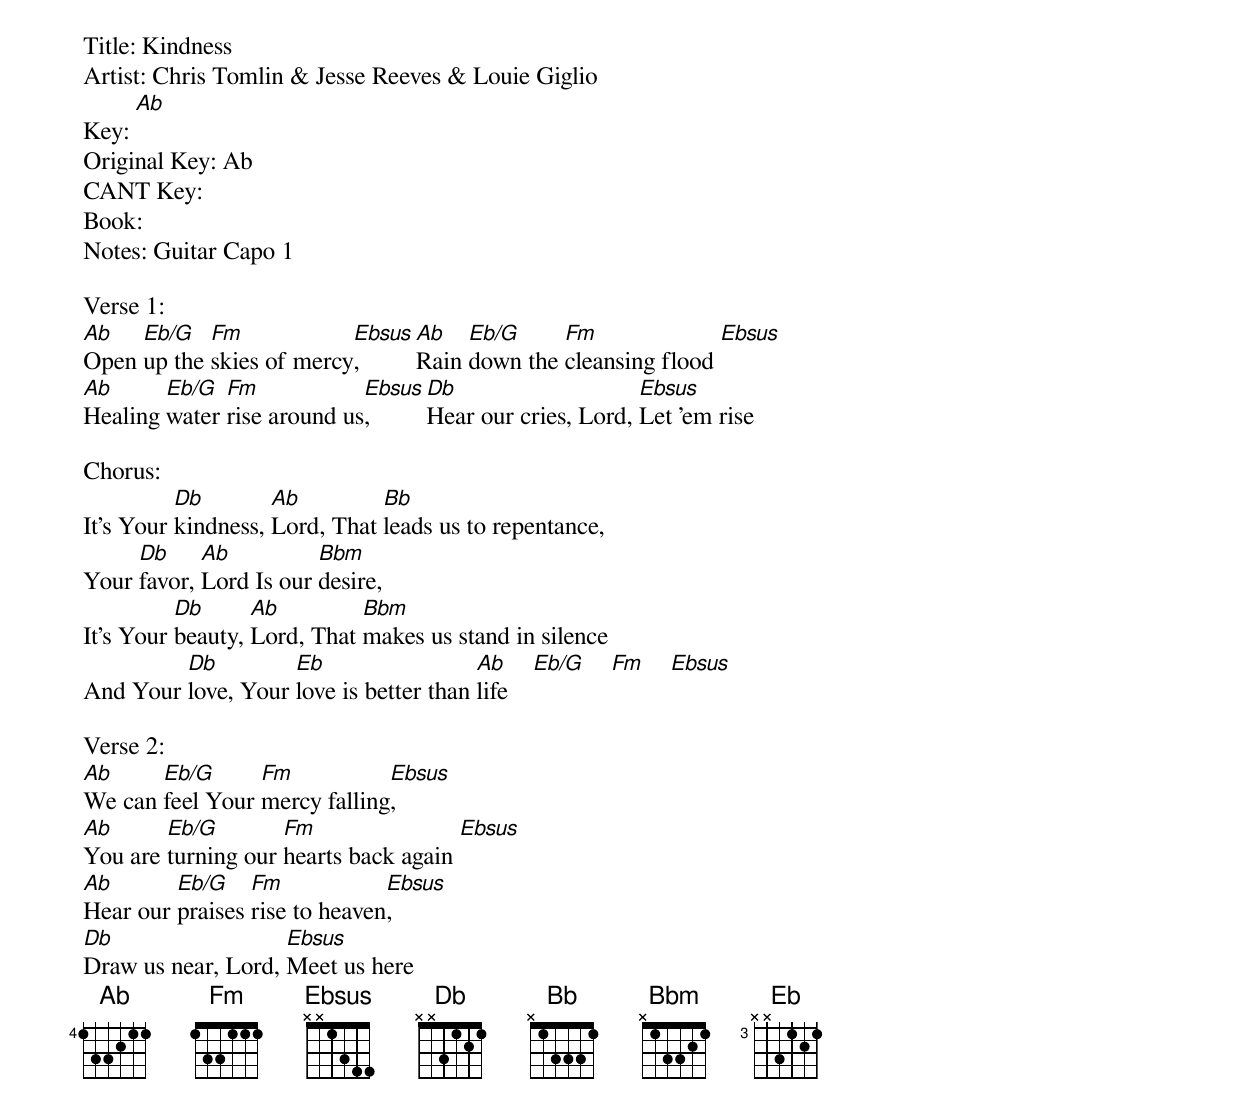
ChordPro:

Title: Kindness
Artist: Chris Tomlin & Jesse Reeves & Louie Giglio
Key: [Ab]
Original Key: Ab
CANT Key:
Book:
Notes: Guitar Capo 1

Verse 1:
[Ab]Open [Eb/G]up the [Fm]skies of mercy[Ebsus],      [Ab]Rain [Eb/G]down the [Fm]cleansing flood [Ebsus]
[Ab]Healing [Eb/G]water [Fm]rise around us[Ebsus],      [Db]Hear our cries, Lord, [Ebsus]Let 'em rise

Chorus:
It's Your [Db]kindness, [Ab]Lord, That [Bb]leads us to repentance,
Your [Db]favor, [Ab]Lord Is our [Bbm]desire,
It's Your [Db]beauty, [Ab]Lord, That [Bbm]makes us stand in silence
And Your [Db]love, Your [Eb]love is better than [Ab]life    [Eb/G]    [Fm]    [Ebsus]

Verse 2:
[Ab]We can [Eb/G]feel Your [Fm]mercy falling[Ebsus],
[Ab]You are [Eb/G]turning our [Fm]hearts back again [Ebsus]
[Ab]Hear our [Eb/G]praises [Fm]rise to heaven[Ebsus],
[Db]Draw us near, Lord, [Ebsus]Meet us here
